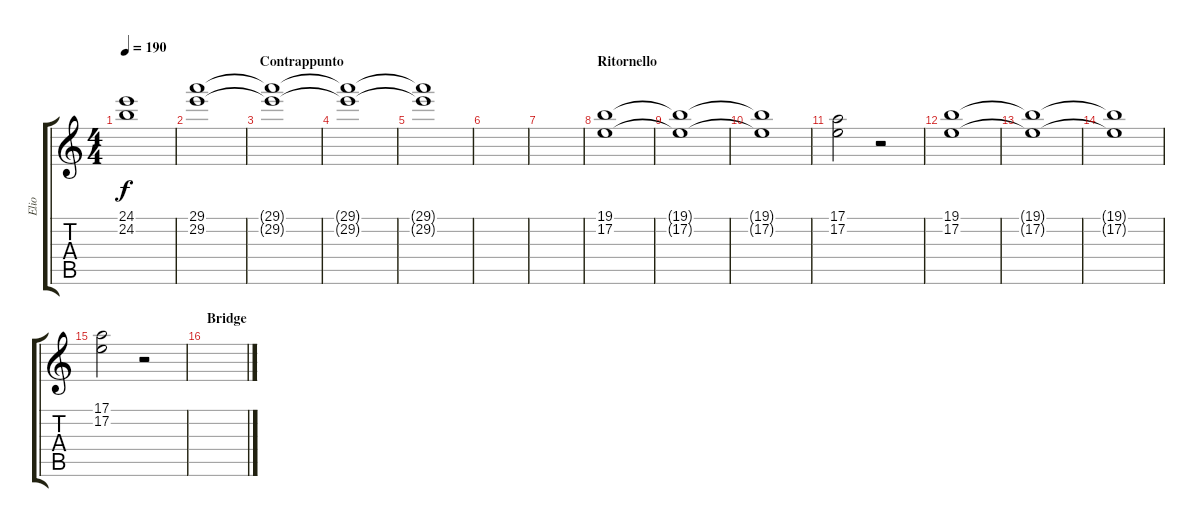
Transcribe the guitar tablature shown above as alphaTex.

\track ("Elio" "Elio") {instrument drawbarorgan}
\staff {score tabs}
\tuning (E4 B3 G3 D3 A2 E2) {hide}
\ts (4 4)
\tempo 190
\clef g2
\ks c
(24.1{t} 24.2{t}).1{dy f} |
(29.1 29.2).1 |
\section ("" "Contrappunto")
(29.1{t} 29.2{t}).1 |
(29.1{t} 29.2{t}).1 |
(29.1{t} 29.2{t}).1 |
|
|
\section ("" "Ritornello")
(19.1 17.2).1 |
(19.1{t} 17.2{t}).1 |
(19.1{t} 17.2{t}).1 |
(17.1 17.2).2 r.2 |
(19.1 17.2).1 |
(19.1{t} 17.2{t}).1 |
(19.1{t} 17.2{t}).1 |
(17.1 17.2).2 r.2 |
\section ("" "Bridge")
